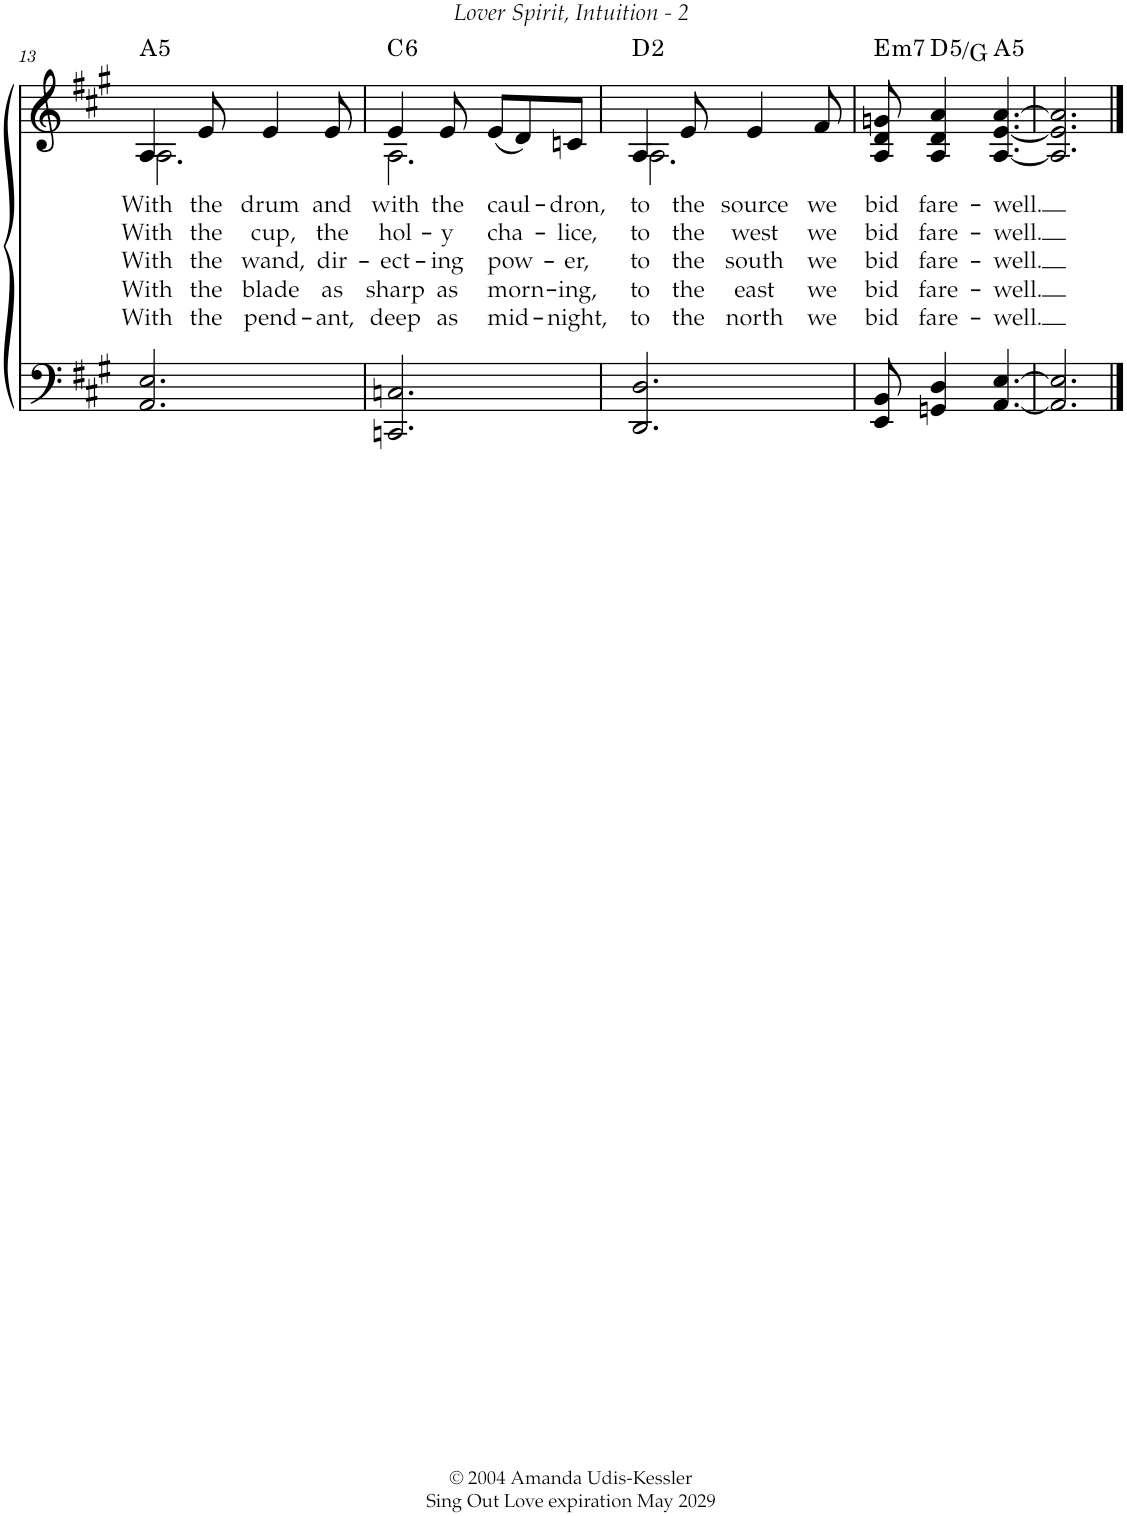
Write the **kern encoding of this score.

**kern	**kern	**text	**text	**text	**text	**text	**harte
*part1	*part1	*part1	*part1	*part1	*part1	*part1	*part1
*staff2	*staff1	*staff1	*staff1	*staff1	*staff1	*staff1	*
*I"Piano	*	*	*	*	*	*	*
*I'Pno.	*	*	*	*	*	*	*
!!LO:PB:g=z
*clefF4	*clefG2	*	*	*	*	*	*
*k[f#c#g#]	*k[f#c#g#]	*	*	*	*	*	*
*M6/8	*M6/8	*	*	*	*	*	*
=13	=13	=13	=13	=13	=13	=13	=13
!	!	!LO:LY:b	!LO:LY:b	!LO:LY:b	!LO:LY:b	!LO:LY:b	!LO:H:kt=5
*	*^	*	*	*	*	*	*
2.AA/ 2.E/	4A/	2.A\	With	With	With	With	With	A:(1,5)
!	!	!	!LO:LY:b	!LO:LY:b	!LO:LY:b	!LO:LY:b	!LO:LY:b	!
.	8e/	.	the	the	the	the	the	.
!	!	!	!LO:LY:b	!LO:LY:b	!LO:LY:b	!LO:LY:b	!LO:LY:b	!
.	4e/	.	drum	cup,	wand,	blade	pend-	.
!	!	!	!LO:LY:b	!LO:LY:b	!LO:LY:b	!LO:LY:b	!LO:LY:b	!
.	8e/	.	and	the	dir-	as	-ant,	.
=14	=14	=14	=14	=14	=14	=14	=14	=14
!	!	!	!LO:LY:b	!LO:LY:b	!LO:LY:b	!LO:LY:b	!LO:LY:b	!LO:H:kt=6
2.CCn/ 2.Cn/	4e/	2.A\	with	hol-	-ect-	sharp	deep	C:maj6
!	!	!	!LO:LY:b	!LO:LY:b	!LO:LY:b	!LO:LY:b	!LO:LY:b	!
.	8e/	.	the	-y	-ing	as	as	.
!	!	!	!LO:LY:b	!LO:LY:b	!LO:LY:b	!LO:LY:b	!LO:LY:b	!
.	(<8e/L	.	caul-	cha-	pow-	morn-	mid-	.
.	8d/)	.	.	.	.	.	.	.
!	!	!	!LO:LY:b	!LO:LY:b	!LO:LY:b	!LO:LY:b	!LO:LY:b	!
.	8cn/J	.	-dron,	-lice,	-er,	-ing,	-night,	.
=15	=15	=15	=15	=15	=15	=15	=15	=15
!	!	!	!LO:LY:b	!LO:LY:b	!LO:LY:b	!LO:LY:b	!LO:LY:b	!
2.DD/ 2.D/	4A/	2.A\	to	to	to	to	to	D:maj(2)
!	!	!	!LO:LY:b	!LO:LY:b	!LO:LY:b	!LO:LY:b	!LO:LY:b	!
.	8e/	.	the	the	the	the	the	.
!	!	!	!LO:LY:b	!LO:LY:b	!LO:LY:b	!LO:LY:b	!LO:LY:b	!
.	4e/	.	source	west	south	east	north	.
!	!	!	!LO:LY:b	!LO:LY:b	!LO:LY:b	!LO:LY:b	!LO:LY:b	!
.	8f#/	.	we	we	we	we	we	.
*	*v	*v	*	*	*	*	*	*
=16	=16	=16	=16	=16	=16	=16	=16
!	!	!LO:LY:b	!LO:LY:b	!LO:LY:b	!LO:LY:b	!LO:LY:b	!LO:H:kt=m7
8EE/ 8BB/	8A/ 8d/ 8gn/	bid	bid	bid	bid	bid	E:min7
!	!	!LO:LY:b	!LO:LY:b	!LO:LY:b	!LO:LY:b	!LO:LY:b	!LO:H:kt=5
4GGn/ 4D/	4A/ 4d/ 4a/	fare-	fare-	fare-	fare-	fare-	D:(1,5)/4
!	!	!LO:LY:b	!LO:LY:b	!LO:LY:b	!LO:LY:b	!LO:LY:b	!LO:H:kt=5
[4.AA/ [4.E/	[4.A/ [4.e/ [4.a/	-well.	-well.	-well.	-well.	-well.	A:(1,5)
=17	=17	=17	=17	=17	=17	=17	=17
2.AA/] 2.E/]	2.A/] 2.e/] 2.a/]	.	.	.	.	.	.
==	==	==	==	==	==	==	==
*-	*-	*-	*-	*-	*-	*-	*-
